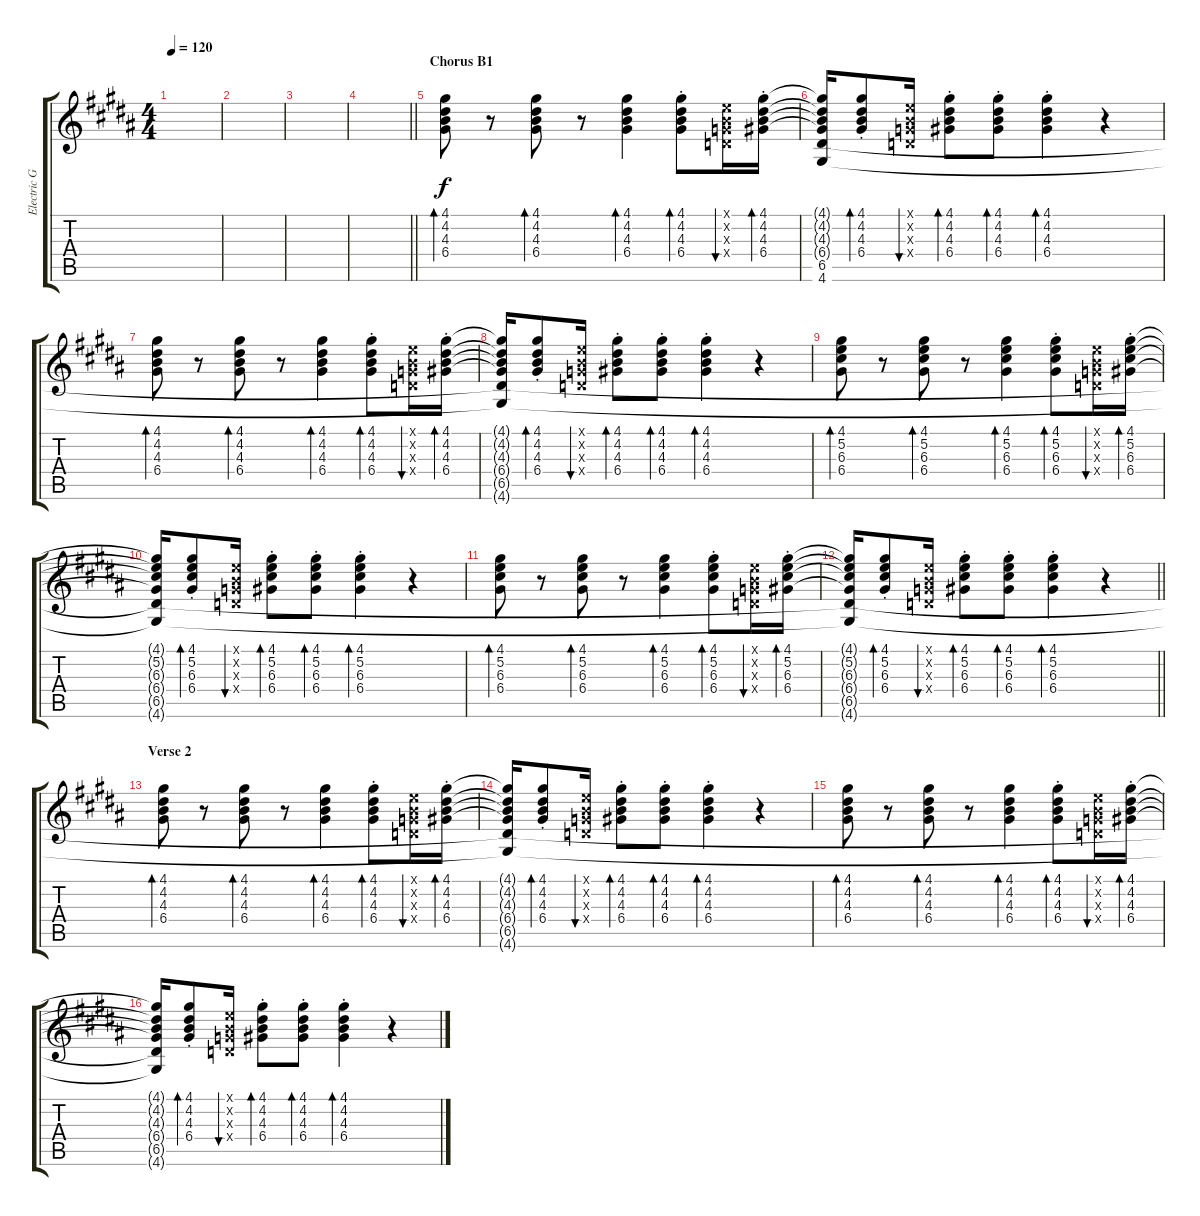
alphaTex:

\track ("Electric Guitar 2" "Electric G") {instrument electricguitarclean}
\staff {score tabs}
\tuning (E4 B3 G3 D3 A2 E2) {hide}
\ts (4 4)
\tempo 120
\clef g2
\ks g#minor
|
|
|
\barLineRight lightlight
|
\section ("" "Chorus B1")
(4.1 4.2 4.3 6.4).8{bd 30} r.8 (4.1 4.2 4.3 6.4).8{bd 30} r.8 (4.1 4.2 4.3 6.4).4{bd 30} (4.1{st} 4.2{st} 4.3{st} 6.4{st}).8{bd 30} (0.1{x} 0.2{x} 0.3{x} 0.4{x}).16{bu 30} (4.1{st} 4.2{st} 4.3{st} 6.4{st}).16{bd 30} |
(4.1{t} 4.2{t} 4.3{t} 6.4{t} 6.5 4.6).16 (4.1{st} 4.2{st} 4.3{st} 6.4{st}).8{bd 30} (0.1{x} 0.2{x} 0.3{x} 0.4{x}).16{bu 30} (4.1{st} 4.2{st} 4.3{st} 6.4{st}).8{bd 30} (4.1{st} 4.2{st} 4.3{st} 6.4{st}).8{bd 30} (4.1{st} 4.2{st} 4.3{st} 6.4{st}).4{bd 30} r.4 |
(4.1 4.2 4.3 6.4).8{bd 30} r.8 (4.1 4.2 4.3 6.4).8{bd 30} r.8 (4.1 4.2 4.3 6.4).4{bd 30} (4.1{st} 4.2{st} 4.3{st} 6.4{st}).8{bd 30} (0.1{x} 0.2{x} 0.3{x} 0.4{x}).16{bu 30} (4.1{st} 4.2{st} 4.3{st} 6.4{st}).16{bd 30} |
(4.1{t} 4.2{t} 4.3{t} 6.4{t} 6.5{t} 4.6{t}).16 (4.1{st} 4.2{st} 4.3{st} 6.4{st}).8{bd 30} (0.1{x} 0.2{x} 0.3{x} 0.4{x}).16{bu 30} (4.1{st} 4.2{st} 4.3{st} 6.4{st}).8{bd 30} (4.1{st} 4.2{st} 4.3{st} 6.4{st}).8{bd 30} (4.1{st} 4.2{st} 4.3{st} 6.4{st}).4{bd 30} r.4 |
(4.1 5.2 6.3 6.4).8{bd 30} r.8 (4.1 5.2 6.3 6.4).8{bd 30} r.8 (4.1 5.2 6.3 6.4).4{bd 30} (4.1{st} 5.2{st} 6.3{st} 6.4{st}).8{bd 30} (0.1{x} 0.2{x} 0.3{x} 0.4{x}).16{bu 30} (4.1{st} 5.2{st} 6.3{st} 6.4{st}).16{bd 30} |
(4.1{t} 5.2{t} 6.3{t} 6.4{t} 6.5{t} 4.6{t}).16 (4.1{st} 5.2{st} 6.3{st} 6.4{st}).8{bd 30} (0.1{x} 0.2{x} 0.3{x} 0.4{x}).16{bu 30} (4.1{st} 5.2{st} 6.3{st} 6.4{st}).8{bd 30} (4.1{st} 5.2{st} 6.3{st} 6.4{st}).8{bd 30} (4.1{st} 5.2{st} 6.3{st} 6.4{st}).4{bd 30} r.4 |
(4.1 5.2 6.3 6.4).8{bd 30} r.8 (4.1 5.2 6.3 6.4).8{bd 30} r.8 (4.1 5.2 6.3 6.4).4{bd 30} (4.1{st} 5.2{st} 6.3{st} 6.4{st}).8{bd 30} (0.1{x} 0.2{x} 0.3{x} 0.4{x}).16{bu 30} (4.1{st} 5.2{st} 6.3{st} 6.4{st}).16{bd 30} |
\barLineRight lightlight
(4.1{t} 5.2{t} 6.3{t} 6.4{t} 6.5{t} 4.6{t}).16 (4.1{st} 5.2{st} 6.3{st} 6.4{st}).8{bd 30} (0.1{x} 0.2{x} 0.3{x} 0.4{x}).16{bu 30} (4.1{st} 5.2{st} 6.3{st} 6.4{st}).8{bd 30} (4.1{st} 5.2{st} 6.3{st} 6.4{st}).8{bd 30} (4.1{st} 5.2{st} 6.3{st} 6.4{st}).4{bd 30} r.4 |
\section ("" "Verse 2")
(4.1 4.2 4.3 6.4).8{bd 30} r.8 (4.1 4.2 4.3 6.4).8{bd 30} r.8 (4.1 4.2 4.3 6.4).4{bd 30} (4.1{st} 4.2{st} 4.3{st} 6.4{st}).8{bd 30} (0.1{x} 0.2{x} 0.3{x} 0.4{x}).16{bu 30} (4.1{st} 4.2{st} 4.3{st} 6.4{st}).16{bd 30} |
(4.1{t} 4.2{t} 4.3{t} 6.4{t} 6.5{t} 4.6{t}).16 (4.1{st} 4.2{st} 4.3{st} 6.4{st}).8{bd 30} (0.1{x} 0.2{x} 0.3{x} 0.4{x}).16{bu 30} (4.1{st} 4.2{st} 4.3{st} 6.4{st}).8{bd 30} (4.1{st} 4.2{st} 4.3{st} 6.4{st}).8{bd 30} (4.1{st} 4.2{st} 4.3{st} 6.4{st}).4{bd 30} r.4 |
(4.1 4.2 4.3 6.4).8{bd 30} r.8 (4.1 4.2 4.3 6.4).8{bd 30} r.8 (4.1 4.2 4.3 6.4).4{bd 30} (4.1{st} 4.2{st} 4.3{st} 6.4{st}).8{bd 30} (0.1{x} 0.2{x} 0.3{x} 0.4{x}).16{bu 30} (4.1{st} 4.2{st} 4.3{st} 6.4{st}).16{bd 30} |
(4.1{t} 4.2{t} 4.3{t} 6.4{t} 6.5{t} 4.6{t}).16 (4.1{st} 4.2{st} 4.3{st} 6.4{st}).8{bd 30} (0.1{x} 0.2{x} 0.3{x} 0.4{x}).16{bu 30} (4.1{st} 4.2{st} 4.3{st} 6.4{st}).8{bd 30} (4.1{st} 4.2{st} 4.3{st} 6.4{st}).8{bd 30} (4.1{st} 4.2{st} 4.3{st} 6.4{st}).4{bd 30} r.4
